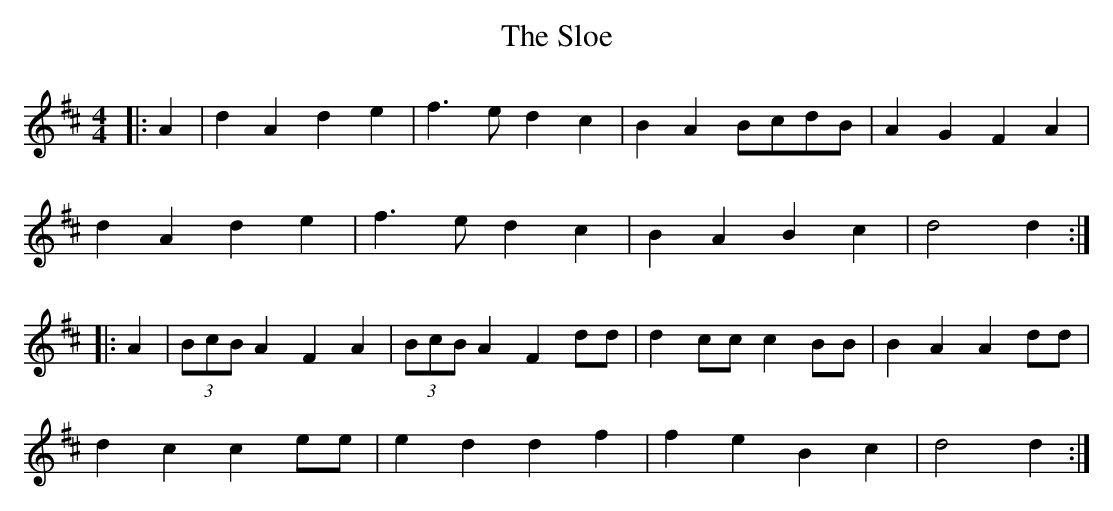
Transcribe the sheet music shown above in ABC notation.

X:1
T:Sloe, The
M:4/4
L:1/8
K:D
|:A2|d2A2d2e2|f3e d2c2|B2A2BcdB|A2G2F2A2|
d2A2d2e2|f3e d2c2|B2A2B2c2|d4d2:|
|:A2| (3BcB A2F2A2| (3BcB A2F2dd|d2cc c2BB|B2A2A2dd|
d2c2c2ee|e2d2d2f2|f2e2B2c2|d4d2:|
